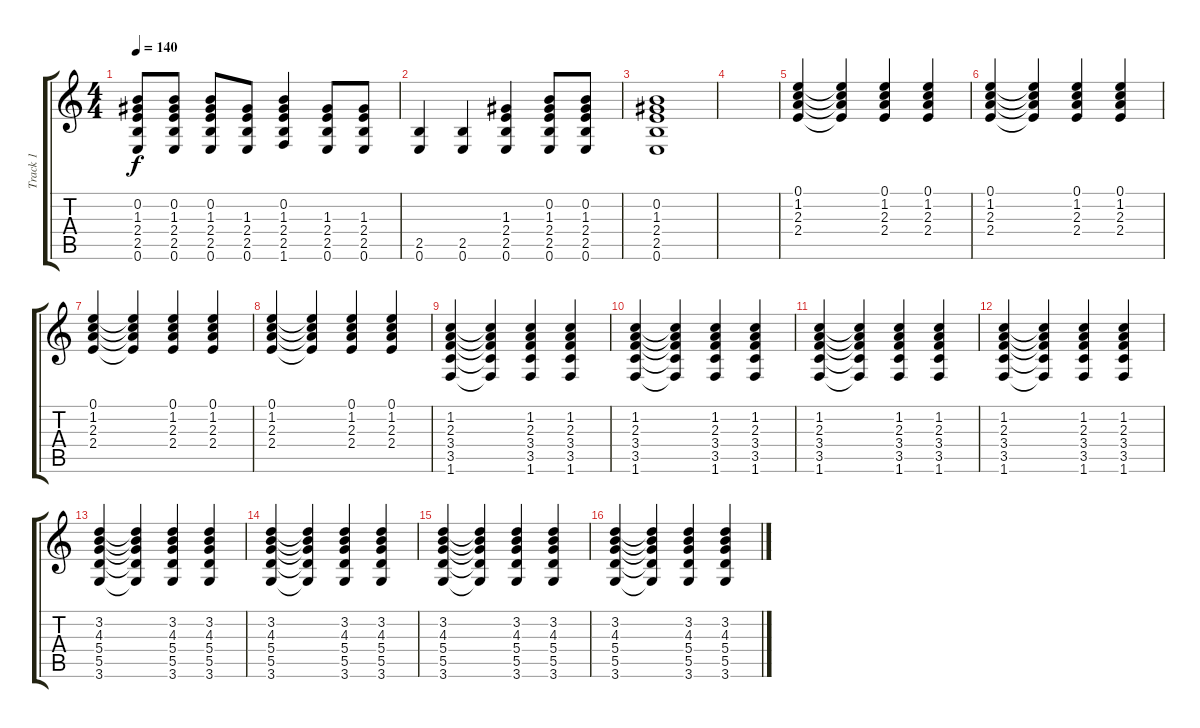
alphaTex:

\track ("Track 1" "Track 1") {instrument acousticguitarsteel}
\staff {score tabs}
\tuning (E4 B3 G3 D3 A2 E2) {hide}
\ts (4 4)
\tempo 140
\clef g2
\ks c
(0.2 1.3 2.4 2.5 0.6).8{dy f} (0.2 1.3 2.4 2.5 0.6).8 (0.2 1.3 2.4 2.5 0.6).8 (1.3 2.4 2.5 0.6).8 (0.2 1.3 2.4 2.5 1.6).4 (1.3 2.4 2.5 0.6).8 (1.3 2.4 2.5 0.6).8 |
(2.5 0.6).4 (2.5 0.6).4 (1.3 2.4 2.5 0.6).4 (0.2 1.3 2.4 2.5 0.6).8 (0.2 1.3 2.4 2.5 0.6).8 |
(0.2 1.3 2.4 2.5 0.6).1 |
|
(0.1 1.2 2.3 2.4).4 (0.1{t} 1.2{t} 2.3{t} 2.4{t}).4 (0.1 1.2 2.3 2.4).4 (0.1 1.2 2.3 2.4).4 |
(0.1 1.2 2.3 2.4).4 (0.1{t} 1.2{t} 2.3{t} 2.4{t}).4 (0.1 1.2 2.3 2.4).4 (0.1 1.2 2.3 2.4).4 |
(0.1 1.2 2.3 2.4).4 (0.1{t} 1.2{t} 2.3{t} 2.4{t}).4 (0.1 1.2 2.3 2.4).4 (0.1 1.2 2.3 2.4).4 |
(0.1 1.2 2.3 2.4).4 (0.1{t} 1.2{t} 2.3{t} 2.4{t}).4 (0.1 1.2 2.3 2.4).4 (0.1 1.2 2.3 2.4).4 |
(1.2 2.3 3.4 3.5 1.6).4 (1.2{t} 2.3{t} 3.4{t} 3.5{t} 1.6{t}).4 (1.2 2.3 3.4 3.5 1.6).4 (1.2 2.3 3.4 3.5 1.6).4 |
(1.2 2.3 3.4 3.5 1.6).4 (1.2{t} 2.3{t} 3.4{t} 3.5{t} 1.6{t}).4 (1.2 2.3 3.4 3.5 1.6).4 (1.2 2.3 3.4 3.5 1.6).4 |
(1.2 2.3 3.4 3.5 1.6).4 (1.2{t} 2.3{t} 3.4{t} 3.5{t} 1.6{t}).4 (1.2 2.3 3.4 3.5 1.6).4 (1.2 2.3 3.4 3.5 1.6).4 |
(1.2 2.3 3.4 3.5 1.6).4 (1.2{t} 2.3{t} 3.4{t} 3.5{t} 1.6{t}).4 (1.2 2.3 3.4 3.5 1.6).4 (1.2 2.3 3.4 3.5 1.6).4 |
(3.2 4.3 5.4 5.5 3.6).4 (3.2{t} 4.3{t} 5.4{t} 5.5{t} 3.6{t}).4 (3.2 4.3 5.4 5.5 3.6).4 (3.2 4.3 5.4 5.5 3.6).4 |
(3.2 4.3 5.4 5.5 3.6).4 (3.2{t} 4.3{t} 5.4{t} 5.5{t} 3.6{t}).4 (3.2 4.3 5.4 5.5 3.6).4 (3.2 4.3 5.4 5.5 3.6).4 |
(3.2 4.3 5.4 5.5 3.6).4 (3.2{t} 4.3{t} 5.4{t} 5.5{t} 3.6{t}).4 (3.2 4.3 5.4 5.5 3.6).4 (3.2 4.3 5.4 5.5 3.6).4 |
(3.2 4.3 5.4 5.5 3.6).4 (3.2{t} 4.3{t} 5.4{t} 5.5{t} 3.6{t}).4 (3.2 4.3 5.4 5.5 3.6).4 (3.2 4.3 5.4 5.5 3.6).4
